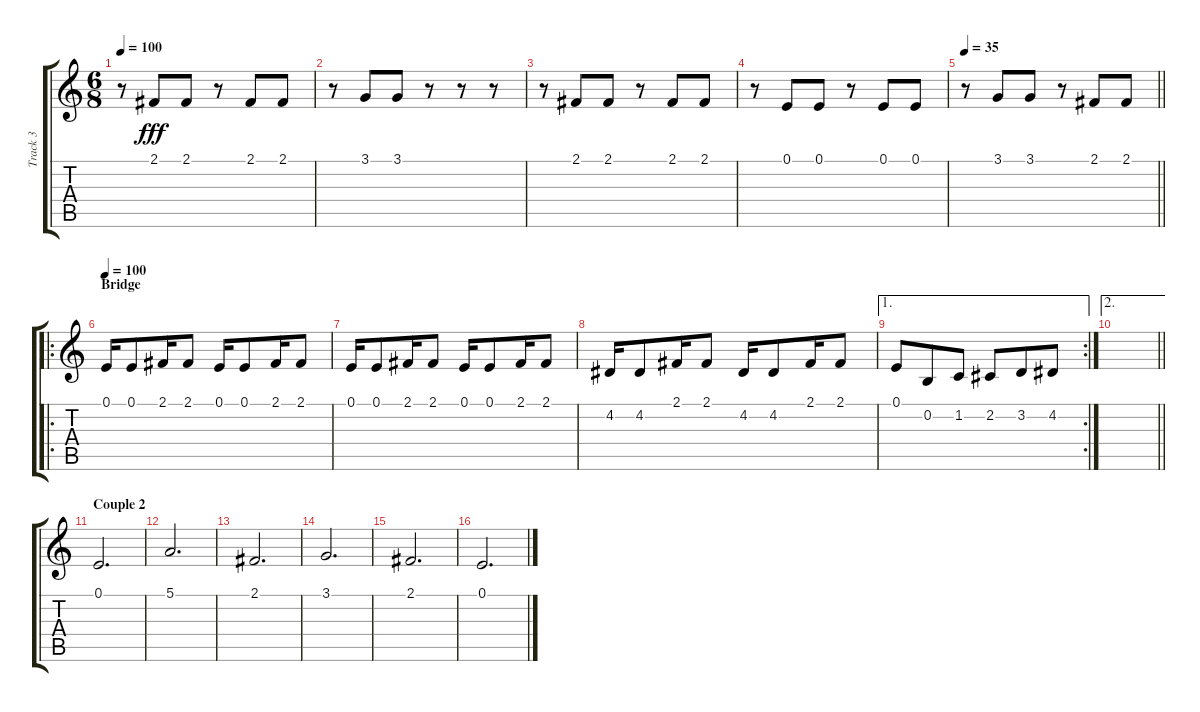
\track ("Track 3" "Track 3") {instrument flute}
\staff {score tabs}
\tuning (E4 B3 G3 D3 A2 E2) {hide}
\ts (6 8)
\tempo 100
\clef g2
\ks c
r.8{dy fff} 2.1.8 2.1.8 r.8 2.1.8 2.1.8 |
r.8 3.1.8 3.1.8 r.8 r.8 r.8 |
r.8 2.1.8 2.1.8 r.8 2.1.8 2.1.8 |
r.8 0.1.8 0.1.8 r.8 0.1.8 0.1.8 |
\tempo 35
\barLineRight lightlight
r.8 3.1.8 3.1.8 r.8 2.1.8 2.1.8 |
\ro
\section ("" "Bridge")
\tempo 100
0.1.16 0.1.8 2.1.16 2.1.8 0.1.16 0.1.8 2.1.16 2.1.8 |
0.1.16 0.1.8 2.1.16 2.1.8 0.1.16 0.1.8 2.1.16 2.1.8 |
4.2.16 4.2.8 2.1.16 2.1.8 4.2.16 4.2.8 2.1.16 2.1.8 |
\ae 1
\rc 2
0.1.8 0.2.8 1.2.8 2.2.8 3.2.8 4.2.8 |
\ae 2
\barLineRight lightlight
|
\section ("" "Couple 2")
0.1.2{d} |
5.1.2{d} |
2.1.2{d} |
3.1.2{d} |
2.1.2{d} |
0.1.2{d}
